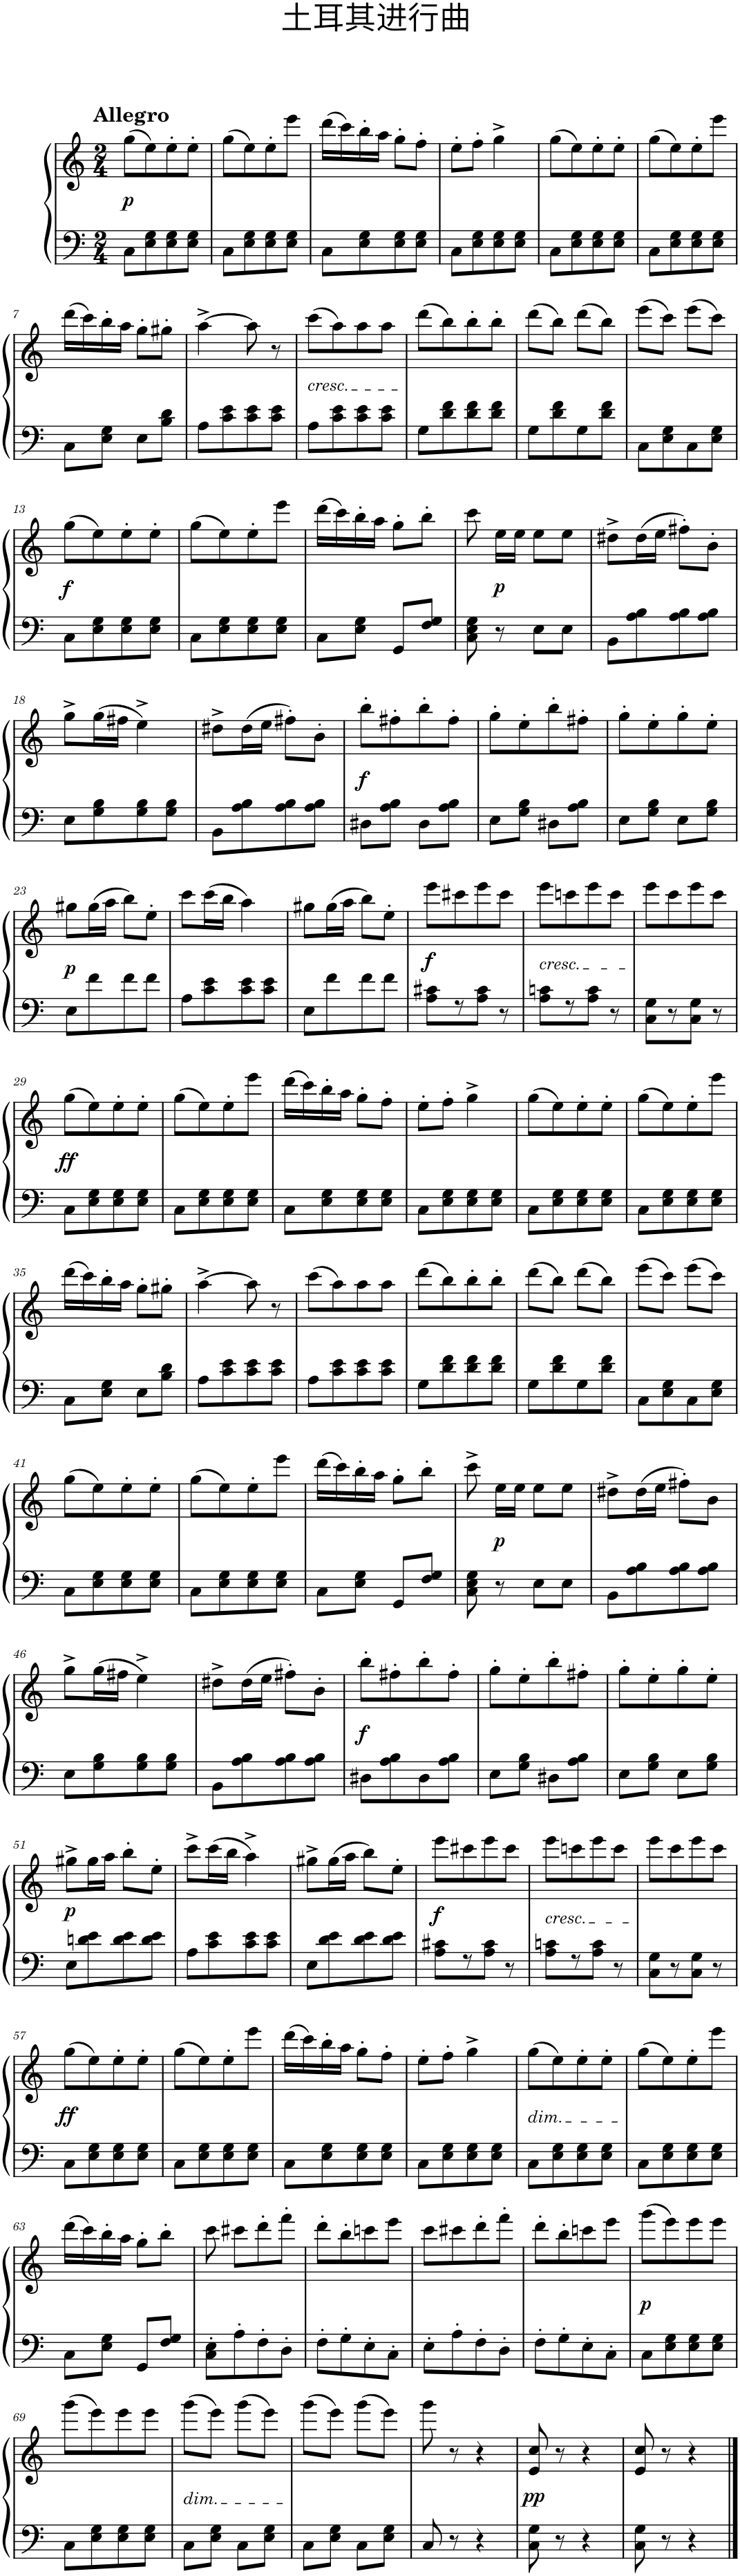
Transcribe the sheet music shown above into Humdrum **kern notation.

**kern	**kern	**dynam
*part1	*part1	*part1
*staff2	*staff1	*staff1/2
*I"Piano	*	*
*I'Pno	*	*
*clefF4	*clefG2	*
*k[]	*k[]	*
*M2/4	*M2/4	*
=1	=1	=1
!	!LO:TX:a:B:t=Allegro	!
!	!	!LO:DY:b
8C\L	(>8gg\L	p
8E\ 8G\	8ee\)	.
8E\ 8G\	8ee'\	.
8E\ 8G\J	8ee'\J	.
=2	=2	=2
8C\L	(>8gg\L	.
8E\ 8G\	8ee\)	.
8E\ 8G\	8ee'\	.
8E\ 8G\J	8eee\J	.
=3	=3	=3
8C\L	(>16ddd\LL	.
.	16ccc\)	.
8E\ 8G\	16bb'\	.
.	16aa\JJ	.
8E\ 8G\	8gg'\L	.
8E\ 8G\J	8ff'\J	.
=4	=4	=4
8C\L	8ee'\L	.
8E\ 8G\	8ff'\J	.
8E\ 8G\	4gg^\	.
8E\ 8G\J	.	.
=5	=5	=5
8C\L	(>8gg\L	.
8E\ 8G\	8ee\)	.
8E\ 8G\	8ee'\	.
8E\ 8G\J	8ee'\J	.
=6	=6	=6
8C\L	(>8gg\L	.
8E\ 8G\	8ee\)	.
8E\ 8G\	8ee'\	.
8E\ 8G\J	8eee\J	.
!!LO:LB:g=z
=7	=7	=7
8C\L	(>16ddd\LL	.
.	16ccc\)	.
8E\ 8G\J	16bb'\	.
.	16aa\JJ	.
8E\L	8gg'\L	.
8B\ 8d\J	8gg#X'\J	.
=8	=8	=8
8A\L	[>4aa^\	.
8c\ 8e\	.	.
8c\ 8e\	8aa\]	.
8c\ 8e\J	8r	.
=9	=9	=9
!	!LO:TX:b:i:t=cresc.	!
8A\L	(>8ccc\L	.
8c\ 8e\	8aa\)	.
8c\ 8e\	8aa\	.
8c\ 8e\J	8aa\J	.
=10	=10	=10
8G\L	(>8ddd\L	.
8d\ 8f\	8bb\)	.
8d\ 8f\	8bb'\	.
8d\ 8f\J	8bb'\J	.
=11	=11	=11
8G\L	(>8ddd\L	.
8d\ 8f\	8bb\J)	.
8G\	(>8ddd\L	.
8d\ 8f\J	8bb\J)	.
=12	=12	=12
8C\L	(>8eee\L	.
8E\ 8G\	8ccc\J)	.
8C\	(>8eee\L	.
8E\ 8G\J	8ccc\J)	.
!!LO:LB:g=z
=13	=13	=13
!	!	!LO:DY:b
8C\L	(>8gg\L	f
8E\ 8G\	8ee\)	.
8E\ 8G\	8ee'\	.
8E\ 8G\J	8ee'\J	.
=14	=14	=14
8C\L	(>8gg\L	.
8E\ 8G\	8ee\)	.
8E\ 8G\	8ee'\	.
8E\ 8G\J	8eee\J	.
=15	=15	=15
8C\L	(>16ddd\LL	.
.	16ccc\)	.
8E\ 8G\J	16bb'\	.
.	16aa\JJ	.
8GG/L	8gg'\L	.
8F/ 8G/J	8bb'\J	.
=16	=16	=16
8C\ 8E\ 8G\	8ccc\	.
!	!	!LO:DY:b
8r	16ee\LL	p
.	16ee\JJ	.
8E\L	8ee\L	.
8E\J	8ee\J	.
=17	=17	=17
8BB\L	8dd#X^\L	.
8A\ 8B\	(>16dd#\L	.
.	16ee\JJ	.
8A\ 8B\	8ff#X'\L)	.
8A\ 8B\J	8b'\J	.
!!LO:LB:g=z
=18	=18	=18
8E\L	8gg^\L	.
8G\ 8B\	(>16gg\L	.
.	16ff#X\JJ	.
8G\ 8B\	4ee^\)	.
8G\ 8B\J	.	.
=19	=19	=19
8BB\L	8dd#X^\L	.
8A\ 8B\	(>16dd#\L	.
.	16ee\JJ	.
8A\ 8B\	8ff#X'\L)	.
8A\ 8B\J	8b'\J	.
=20	=20	=20
!	!	!LO:DY:b
8D#X\L	8bb'\L	f
8A\ 8B\J	8ff#X'\	.
8D#\L	8bb'\	.
8A\ 8B\J	8ff#'\J	.
=21	=21	=21
8E\L	8gg'\L	.
8G\ 8B\J	8ee'\	.
8D#X\L	8bb'\	.
8A\ 8B\J	8ff#X'\J	.
=22	=22	=22
8E\L	8gg'\L	.
8G\ 8B\J	8ee'\	.
8E\L	8gg'\	.
8G\ 8B\J	8ee'\J	.
!!LO:LB:g=z
=23	=23	=23
!	!	!LO:DY:b
8E\L	8gg#X\L	p
8f\	(>16gg#\L	.
.	16aa\JJ	.
8f\	8bb\L)	.
8f\J	8ee'\J	.
=24	=24	=24
8A\L	8ccc\L	.
8c\ 8e\	(>16ccc\L	.
.	16bb\JJ	.
8c\ 8e\	4aa\)	.
8c\ 8e\J	.	.
=25	=25	=25
8E\L	8gg#X\L	.
8f\	(>16gg#\L	.
.	16aa\JJ	.
8f\	8bb\L)	.
8f\J	8ee'\J	.
=26	=26	=26
!	!	!LO:DY:b
8A\ 8c#X\L	8eee\L	f
8r	8ccc#X\	.
8A\ 8c#\J	8eee\	.
8r	8ccc#\J	.
=27	=27	=27
!	!LO:TX:b:i:t=cresc.	!
8A\ 8cn\L	8eee\L	.
8r	8cccn\	.
8A\ 8c\J	8eee\	.
8r	8ccc\J	.
=28	=28	=28
8C\ 8G\L	8eee\L	.
8r	8ccc\	.
8C\ 8G\J	8eee\	.
8r	8ccc\J	.
!!LO:LB:g=z
=29	=29	=29
!	!	!LO:DY:b
8C\L	(>8gg\L	ff
8E\ 8G\	8ee\)	.
8E\ 8G\	8ee'\	.
8E\ 8G\J	8ee'\J	.
=30	=30	=30
8C\L	(>8gg\L	.
8E\ 8G\	8ee\)	.
8E\ 8G\	8ee'\	.
8E\ 8G\J	8eee\J	.
=31	=31	=31
8C\L	(>16ddd\LL	.
.	16ccc\)	.
8E\ 8G\	16bb'\	.
.	16aa\JJ	.
8E\ 8G\	8gg'\L	.
8E\ 8G\J	8ff'\J	.
=32	=32	=32
8C\L	8ee'\L	.
8E\ 8G\	8ff'\J	.
8E\ 8G\	4gg^\	.
8E\ 8G\J	.	.
=33	=33	=33
8C\L	(>8gg\L	.
8E\ 8G\	8ee\)	.
8E\ 8G\	8ee'\	.
8E\ 8G\J	8ee'\J	.
=34	=34	=34
8C\L	(>8gg\L	.
8E\ 8G\	8ee\)	.
8E\ 8G\	8ee'\	.
8E\ 8G\J	8eee\J	.
!!LO:LB:g=z
=35	=35	=35
8C\L	(>16ddd\LL	.
.	16ccc\)	.
8E\ 8G\J	16bb'\	.
.	16aa\JJ	.
8E\L	8gg'\L	.
8B\ 8d\J	8gg#X'\J	.
=36	=36	=36
8A\L	[>4aa^\	.
8c\ 8e\	.	.
8c\ 8e\	8aa\]	.
8c\ 8e\J	8r	.
=37	=37	=37
8A\L	(>8ccc\L	.
8c\ 8e\	8aa\)	.
8c\ 8e\	8aa\	.
8c\ 8e\J	8aa\J	.
=38	=38	=38
8G\L	(>8ddd\L	.
8d\ 8f\	8bb\)	.
8d\ 8f\	8bb'\	.
8d\ 8f\J	8bb'\J	.
=39	=39	=39
8G\L	(>8ddd\L	.
8d\ 8f\	8bb\J)	.
8G\	(>8ddd\L	.
8d\ 8f\J	8bb\J)	.
=40	=40	=40
8C\L	(>8eee\L	.
8E\ 8G\	8ccc\J)	.
8C\	(>8eee\L	.
8E\ 8G\J	8ccc\J)	.
!!LO:LB:g=z
=41	=41	=41
8C\L	(>8gg\L	.
8E\ 8G\	8ee\)	.
8E\ 8G\	8ee'\	.
8E\ 8G\J	8ee'\J	.
=42	=42	=42
8C\L	(>8gg\L	.
8E\ 8G\	8ee\)	.
8E\ 8G\	8ee'\	.
8E\ 8G\J	8eee\J	.
=43	=43	=43
8C\L	(>16ddd\LL	.
.	16ccc\)	.
8E\ 8G\J	16bb'\	.
.	16aa\JJ	.
8GG/L	8gg'\L	.
8F/ 8G/J	8bb'\J	.
=44	=44	=44
8C\ 8E\ 8G\	8ccc^\	.
!	!	!LO:DY:b
8r	16ee\LL	p
.	16ee\JJ	.
8E\L	8ee\L	.
8E\J	8ee\J	.
=45	=45	=45
8BB\L	8dd#X^\L	.
8A\ 8B\	(>16dd#\L	.
.	16ee\JJ	.
8A\ 8B\	8ff#X'\L)	.
8A\ 8B\J	8b\J	.
!!LO:LB:g=z
=46	=46	=46
8E\L	8gg^\L	.
8G\ 8B\	(>16gg\L	.
.	16ff#X\JJ	.
8G\ 8B\	4ee^\)	.
8G\ 8B\J	.	.
=47	=47	=47
8BB\L	8dd#X^\L	.
8A\ 8B\	(>16dd#\L	.
.	16ee\JJ	.
8A\ 8B\	8ff#X'\L)	.
8A\ 8B\J	8b'\J	.
=48	=48	=48
!	!	!LO:DY:b
8D#X\L	8bb'\L	f
8A\ 8B\	8ff#X'\	.
8D#\	8bb'\	.
8A\ 8B\J	8ff#'\J	.
=49	=49	=49
8E\L	8gg'\L	.
8G\ 8B\J	8ee'\	.
8D#X\L	8bb'\	.
8A\ 8B\J	8ff#X'\J	.
=50	=50	=50
8E\L	8gg'\L	.
8G\ 8B\J	8ee'\	.
8E\L	8gg'\	.
8G\ 8B\J	8ee'\J	.
!!LO:LB:g=z
=51	=51	=51
!	!	!LO:DY:b
8E\L	8gg#X^\L	p
8dn\ 8e\	16gg#\L	.
.	16aa\JJ	.
8d\ 8e\	8bb'\L	.
8d\ 8e\J	8ee'\J	.
=52	=52	=52
8A\L	8ccc^\L	.
8c\ 8e\	(>16ccc\L	.
.	16bb\JJ	.
8c\ 8e\	4aa^\)	.
8c\ 8e\J	.	.
=53	=53	=53
8E\L	8gg#X^\L	.
8d\ 8e\	(>16gg#\L	.
.	16aa\JJ	.
8d\ 8e\	8bb\L)	.
8d\ 8e\J	8ee'\J	.
=54	=54	=54
!	!	!LO:DY:b
8A\ 8c#X\L	8eee\L	f
8r	8ccc#X\	.
8A\ 8c#\J	8eee\	.
8r	8ccc#\J	.
=55	=55	=55
!	!LO:TX:b:i:t=cresc.	!
8A\ 8cn\L	8eee\L	.
8r	8cccn\	.
8A\ 8c\J	8eee\	.
8r	8ccc\J	.
=56	=56	=56
8C\ 8G\L	8eee\L	.
8r	8ccc\	.
8C\ 8G\J	8eee\	.
8r	8ccc\J	.
!!LO:LB:g=z
=57	=57	=57
!	!	!LO:DY:b
8C\L	(>8gg\L	ff
8E\ 8G\	8ee\)	.
8E\ 8G\	8ee'\	.
8E\ 8G\J	8ee'\J	.
=58	=58	=58
8C\L	(>8gg\L	.
8E\ 8G\	8ee\)	.
8E\ 8G\	8ee'\	.
8E\ 8G\J	8eee\J	.
=59	=59	=59
8C\L	(>16ddd\LL	.
.	16ccc\)	.
8E\ 8G\	16bb'\	.
.	16aa\JJ	.
8E\ 8G\	8gg'\L	.
8E\ 8G\J	8ff'\J	.
=60	=60	=60
8C\L	8ee'\L	.
8E\ 8G\	8ff'\J	.
8E\ 8G\	4gg^\	.
8E\ 8G\J	.	.
=61	=61	=61
!	!LO:TX:b:i:t=dim.	!
8C\L	(>8gg\L	.
8E\ 8G\	8ee\)	.
8E\ 8G\	8ee'\	.
8E\ 8G\J	8ee'\J	.
=62	=62	=62
8C\L	(>8gg\L	.
8E\ 8G\	8ee\)	.
8E\ 8G\	8ee'\	.
8E\ 8G\J	8eee\J	.
!!LO:LB:g=z
=63	=63	=63
8C\L	(>16ddd\LL	.
.	16ccc\)	.
8E\ 8G\J	16bb'\	.
.	16aa\JJ	.
8GG/L	8gg'\L	.
8F/ 8G/J	8bb'\J	.
=64	=64	=64
8C\' 8E\'L	8ccc\	.
8A'\	8ccc#X\L	.
8F'\	8ddd'\	.
8D'\J	8fff'\J	.
=65	=65	=65
8F'\L	8ddd'\L	.
8G'\	8bb'\	.
8E'\	8cccn\	.
8C'\J	8eee\J	.
=66	=66	=66
8E'\L	8ccc\L	.
8A'\	8ccc#X\	.
8F'\	8ddd'\	.
8D'\J	8fff'\J	.
=67	=67	=67
8F'\L	8ddd'\L	.
8G'\	8bb'\	.
8E'\	8cccn\	.
8C'\J	8eee\J	.
=68	=68	=68
!	!	!LO:DY:b
8C\L	(>8ggg\L	p
8E\ 8G\	8eee\)	.
8E\ 8G\	8eee\	.
8E\ 8G\J	8eee\J	.
!!LO:LB:g=z
=69	=69	=69
8C\L	(>8ggg\L	.
8E\ 8G\	8eee\)	.
8E\ 8G\	8eee\	.
8E\ 8G\J	8eee\J	.
=70	=70	=70
!	!LO:TX:b:i:t=dim.	!
8C\L	(>8ggg\L	.
8E\ 8G\J	8eee\J)	.
8C\L	(>8ggg\L	.
8E\ 8G\J	8eee\J)	.
=71	=71	=71
8C\L	(>8ggg\L	.
8E\ 8G\J	8eee\J)	.
8C\L	(>8ggg\L	.
8E\ 8G\J	8eee\J)	.
=72	=72	=72
8C/	8ggg\	.
8r	8r	.
4r	4r	.
=73	=73	=73
!	!	!LO:DY:b
8C\ 8G\	8e/ 8cc/	pp
8r	8r	.
4r	4r	.
=74	=74	=74
8C\ 8G\	8e/ 8cc/	.
8r	8r	.
4r	4r	.
==	==	==
*-	*-	*-
